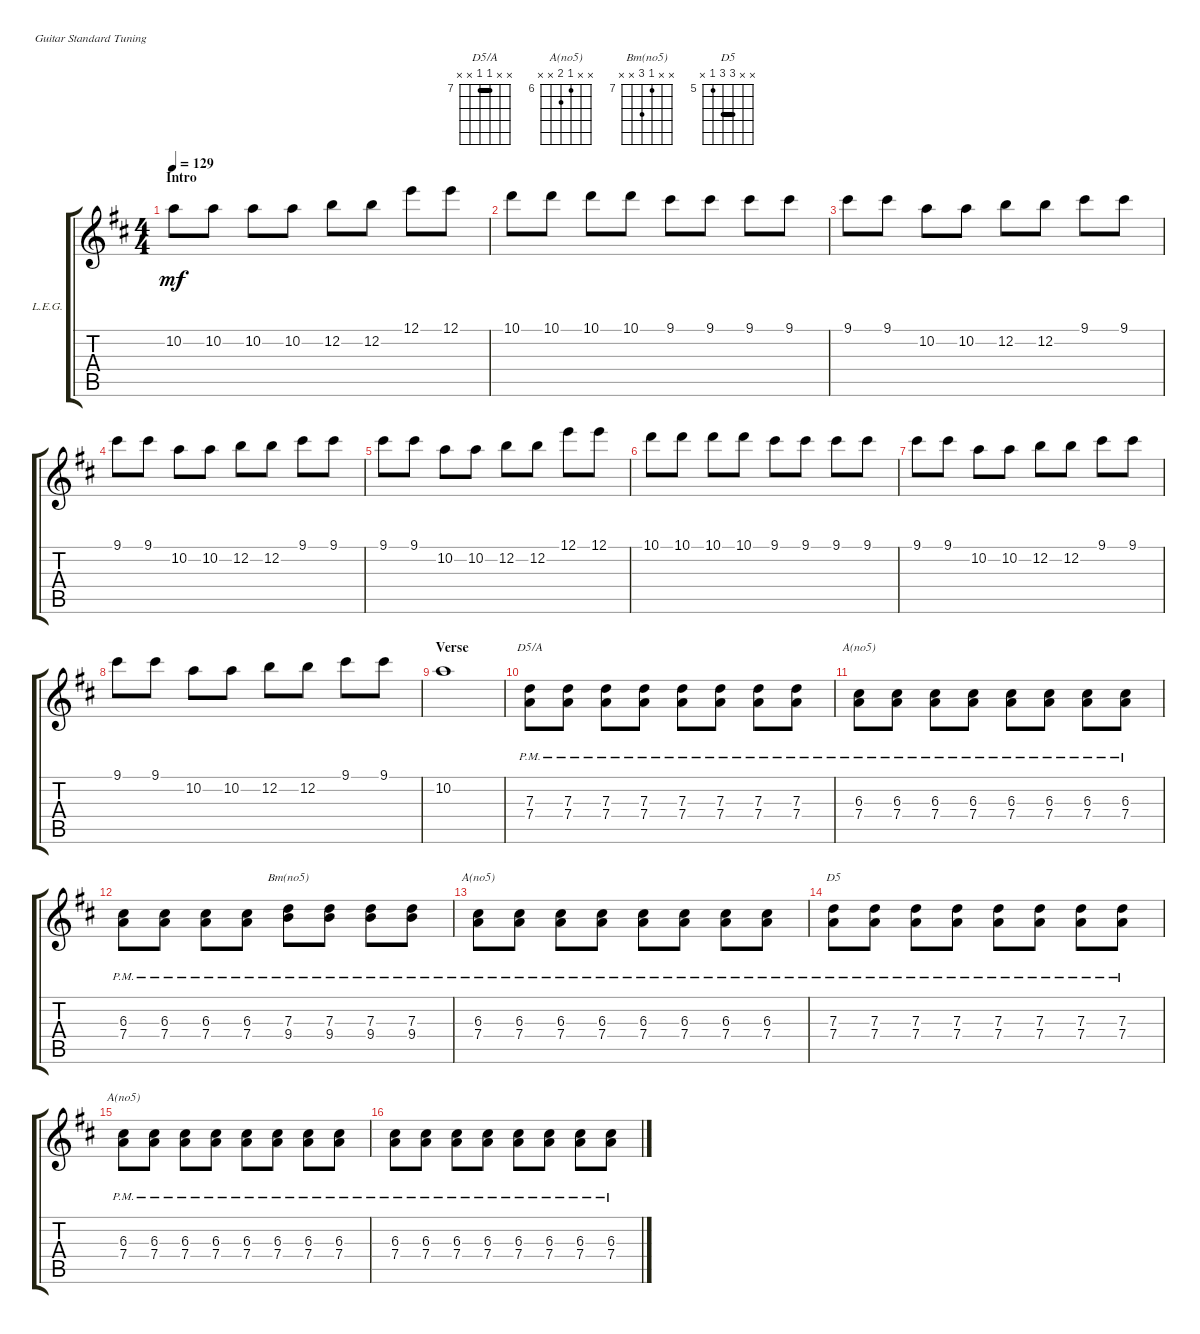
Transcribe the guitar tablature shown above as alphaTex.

\defaultSystemsLayout 4
\bracketExtendMode groupsimilarinstruments
\firstSystemTrackNameOrientation horizontal
\otherSystemsTrackNameOrientation horizontal
\track ("Lead Electric Guitar" "L.E.G.") {instrument distortionguitar}
\staff {score tabs}
\tuning (E4 B3 G3 D3 A2 E2)
\chord ("D5/A" x x 7 7 x x) {firstfret 7 barre 7}
\chord ("A(no5)" x x 6 7 x x) {firstfret 6}
\chord ("Bm(no5)" x x 7 9 x x) {firstfret 7}
\chord ("D5" x x 7 7 5 x) {firstfret 5 barre 7}
\ts (4 4)
\section ("" "Intro")
\tempo 129
\clef g2
\ks d
10.2.8{lyrics (0 "") lyrics (1 "") lyrics (2 "") lyrics (3 "") lyrics (4 "") dy mf instrument distortionguitar} 10.2.8{lyrics (0 "") lyrics (1 "") lyrics (2 "") lyrics (3 "") lyrics (4 "")} 10.2.8{lyrics (0 "") lyrics (1 "") lyrics (2 "") lyrics (3 "") lyrics (4 "")} 10.2.8{lyrics (0 "") lyrics (1 "") lyrics (2 "") lyrics (3 "") lyrics (4 "")} 12.2.8{lyrics (0 "") lyrics (1 "") lyrics (2 "") lyrics (3 "") lyrics (4 "")} 12.2.8{lyrics (0 "") lyrics (1 "") lyrics (2 "") lyrics (3 "") lyrics (4 "")} 12.1.8{lyrics (0 "") lyrics (1 "") lyrics (2 "") lyrics (3 "") lyrics (4 "")} 12.1.8{lyrics (0 "") lyrics (1 "") lyrics (2 "") lyrics (3 "") lyrics (4 "")} |
10.1.8{lyrics (0 "") lyrics (1 "") lyrics (2 "") lyrics (3 "") lyrics (4 "")} 10.1.8{lyrics (0 "") lyrics (1 "") lyrics (2 "") lyrics (3 "") lyrics (4 "")} 10.1.8{lyrics (0 "") lyrics (1 "") lyrics (2 "") lyrics (3 "") lyrics (4 "")} 10.1.8{lyrics (0 "") lyrics (1 "") lyrics (2 "") lyrics (3 "") lyrics (4 "")} 9.1.8{lyrics (0 "") lyrics (1 "") lyrics (2 "") lyrics (3 "") lyrics (4 "")} 9.1.8{lyrics (0 "") lyrics (1 "") lyrics (2 "") lyrics (3 "") lyrics (4 "")} 9.1.8{lyrics (0 "") lyrics (1 "") lyrics (2 "") lyrics (3 "") lyrics (4 "")} 9.1.8{lyrics (0 "") lyrics (1 "") lyrics (2 "") lyrics (3 "") lyrics (4 "")} |
9.1.8{lyrics (0 "") lyrics (1 "") lyrics (2 "") lyrics (3 "") lyrics (4 "")} 9.1.8{lyrics (0 "") lyrics (1 "") lyrics (2 "") lyrics (3 "") lyrics (4 "")} 10.2.8{lyrics (0 "") lyrics (1 "") lyrics (2 "") lyrics (3 "") lyrics (4 "")} 10.2.8{lyrics (0 "") lyrics (1 "") lyrics (2 "") lyrics (3 "") lyrics (4 "")} 12.2.8{lyrics (0 "") lyrics (1 "") lyrics (2 "") lyrics (3 "") lyrics (4 "")} 12.2.8{lyrics (0 "") lyrics (1 "") lyrics (2 "") lyrics (3 "") lyrics (4 "")} 9.1.8{lyrics (0 "") lyrics (1 "") lyrics (2 "") lyrics (3 "") lyrics (4 "")} 9.1.8{lyrics (0 "") lyrics (1 "") lyrics (2 "") lyrics (3 "") lyrics (4 "")} |
9.1.8{lyrics (0 "") lyrics (1 "") lyrics (2 "") lyrics (3 "") lyrics (4 "")} 9.1.8{lyrics (0 "") lyrics (1 "") lyrics (2 "") lyrics (3 "") lyrics (4 "")} 10.2.8{lyrics (0 "") lyrics (1 "") lyrics (2 "") lyrics (3 "") lyrics (4 "")} 10.2.8{lyrics (0 "") lyrics (1 "") lyrics (2 "") lyrics (3 "") lyrics (4 "")} 12.2.8{lyrics (0 "") lyrics (1 "") lyrics (2 "") lyrics (3 "") lyrics (4 "")} 12.2.8{lyrics (0 "") lyrics (1 "") lyrics (2 "") lyrics (3 "") lyrics (4 "")} 9.1.8{lyrics (0 "") lyrics (1 "") lyrics (2 "") lyrics (3 "") lyrics (4 "")} 9.1.8{lyrics (0 "") lyrics (1 "") lyrics (2 "") lyrics (3 "") lyrics (4 "")} |
9.1.8{lyrics (0 "") lyrics (1 "") lyrics (2 "") lyrics (3 "") lyrics (4 "")} 9.1.8{lyrics (0 "") lyrics (1 "") lyrics (2 "") lyrics (3 "") lyrics (4 "")} 10.2.8{lyrics (0 "") lyrics (1 "") lyrics (2 "") lyrics (3 "") lyrics (4 "")} 10.2.8{lyrics (0 "") lyrics (1 "") lyrics (2 "") lyrics (3 "") lyrics (4 "")} 12.2.8{lyrics (0 "") lyrics (1 "") lyrics (2 "") lyrics (3 "") lyrics (4 "")} 12.2.8{lyrics (0 "") lyrics (1 "") lyrics (2 "") lyrics (3 "") lyrics (4 "")} 12.1.8{lyrics (0 "") lyrics (1 "") lyrics (2 "") lyrics (3 "") lyrics (4 "")} 12.1.8{lyrics (0 "") lyrics (1 "") lyrics (2 "") lyrics (3 "") lyrics (4 "")} |
10.1.8{lyrics (0 "") lyrics (1 "") lyrics (2 "") lyrics (3 "") lyrics (4 "")} 10.1.8{lyrics (0 "") lyrics (1 "") lyrics (2 "") lyrics (3 "") lyrics (4 "")} 10.1.8{lyrics (0 "") lyrics (1 "") lyrics (2 "") lyrics (3 "") lyrics (4 "")} 10.1.8{lyrics (0 "") lyrics (1 "") lyrics (2 "") lyrics (3 "") lyrics (4 "")} 9.1.8{lyrics (0 "") lyrics (1 "") lyrics (2 "") lyrics (3 "") lyrics (4 "")} 9.1.8{lyrics (0 "") lyrics (1 "") lyrics (2 "") lyrics (3 "") lyrics (4 "")} 9.1.8{lyrics (0 "") lyrics (1 "") lyrics (2 "") lyrics (3 "") lyrics (4 "")} 9.1.8{lyrics (0 "") lyrics (1 "") lyrics (2 "") lyrics (3 "") lyrics (4 "")} |
9.1.8{lyrics (0 "") lyrics (1 "") lyrics (2 "") lyrics (3 "") lyrics (4 "")} 9.1.8{lyrics (0 "") lyrics (1 "") lyrics (2 "") lyrics (3 "") lyrics (4 "")} 10.2.8{lyrics (0 "") lyrics (1 "") lyrics (2 "") lyrics (3 "") lyrics (4 "")} 10.2.8{lyrics (0 "") lyrics (1 "") lyrics (2 "") lyrics (3 "") lyrics (4 "")} 12.2.8{lyrics (0 "") lyrics (1 "") lyrics (2 "") lyrics (3 "") lyrics (4 "")} 12.2.8{lyrics (0 "") lyrics (1 "") lyrics (2 "") lyrics (3 "") lyrics (4 "")} 9.1.8{lyrics (0 "") lyrics (1 "") lyrics (2 "") lyrics (3 "") lyrics (4 "")} 9.1.8{lyrics (0 "") lyrics (1 "") lyrics (2 "") lyrics (3 "") lyrics (4 "")} |
9.1.8{lyrics (0 "") lyrics (1 "") lyrics (2 "") lyrics (3 "") lyrics (4 "")} 9.1.8{lyrics (0 "") lyrics (1 "") lyrics (2 "") lyrics (3 "") lyrics (4 "")} 10.2.8{lyrics (0 "") lyrics (1 "") lyrics (2 "") lyrics (3 "") lyrics (4 "")} 10.2.8{lyrics (0 "") lyrics (1 "") lyrics (2 "") lyrics (3 "") lyrics (4 "")} 12.2.8{lyrics (0 "") lyrics (1 "") lyrics (2 "") lyrics (3 "") lyrics (4 "")} 12.2.8{lyrics (0 "") lyrics (1 "") lyrics (2 "") lyrics (3 "") lyrics (4 "")} 9.1.8{lyrics (0 "") lyrics (1 "") lyrics (2 "") lyrics (3 "") lyrics (4 "")} 9.1.8{lyrics (0 "") lyrics (1 "") lyrics (2 "") lyrics (3 "") lyrics (4 "")} |
\section ("" "Verse")
10.2.1{lyrics (0 "") lyrics (1 "") lyrics (2 "") lyrics (3 "") lyrics (4 "")} |
(7.4{pm} 7.3{pm}).8{ch "D5/A" lyrics (0 "") lyrics (1 "") lyrics (2 "") lyrics (3 "") lyrics (4 "")} (7.4{pm} 7.3{pm}).8{lyrics (0 "") lyrics (1 "") lyrics (2 "") lyrics (3 "") lyrics (4 "")} (7.4{pm} 7.3{pm}).8{lyrics (0 "") lyrics (1 "") lyrics (2 "") lyrics (3 "") lyrics (4 "")} (7.4{pm} 7.3{pm}).8{lyrics (0 "") lyrics (1 "") lyrics (2 "") lyrics (3 "") lyrics (4 "")} (7.4{pm} 7.3{pm}).8{lyrics (0 "") lyrics (1 "") lyrics (2 "") lyrics (3 "") lyrics (4 "")} (7.4{pm} 7.3{pm}).8{lyrics (0 "") lyrics (1 "") lyrics (2 "") lyrics (3 "") lyrics (4 "")} (7.4{pm} 7.3{pm}).8{lyrics (0 "") lyrics (1 "") lyrics (2 "") lyrics (3 "") lyrics (4 "")} (7.3{pm} 7.4{pm}).8 |
(6.3{pm} 7.4).8{ch "A(no5)" lyrics (0 "") lyrics (1 "") lyrics (2 "") lyrics (3 "") lyrics (4 "")} (7.4{pm} 6.3{pm}).8{lyrics (0 "") lyrics (1 "") lyrics (2 "") lyrics (3 "") lyrics (4 "")} (7.4{pm} 6.3{pm}).8{lyrics (0 "") lyrics (1 "") lyrics (2 "") lyrics (3 "") lyrics (4 "")} (7.4{pm} 6.3{pm}).8{lyrics (0 "") lyrics (1 "") lyrics (2 "") lyrics (3 "") lyrics (4 "")} (7.4{pm} 6.3{pm}).8{lyrics (0 "") lyrics (1 "") lyrics (2 "") lyrics (3 "") lyrics (4 "")} (7.4{pm} 6.3{pm}).8{lyrics (0 "") lyrics (1 "") lyrics (2 "") lyrics (3 "") lyrics (4 "")} (7.4{pm} 6.3{pm}).8{lyrics (0 "") lyrics (1 "") lyrics (2 "") lyrics (3 "") lyrics (4 "")} (7.4{pm} 6.3{pm}).8 |
(7.4{pm} 6.3{pm}).8{lyrics (0 "") lyrics (1 "") lyrics (2 "") lyrics (3 "") lyrics (4 "")} (7.4{pm} 6.3{pm}).8{lyrics (0 "") lyrics (1 "") lyrics (2 "") lyrics (3 "") lyrics (4 "")} (7.4{pm} 6.3{pm}).8{lyrics (0 "") lyrics (1 "") lyrics (2 "") lyrics (3 "") lyrics (4 "")} (6.3{pm} 7.4{pm}).8{lyrics (0 "") lyrics (1 "") lyrics (2 "") lyrics (3 "") lyrics (4 "")} (7.3{pm} 9.4{pm}).8{ch "Bm(no5)" lyrics (0 "") lyrics (1 "") lyrics (2 "") lyrics (3 "") lyrics (4 "")} (7.3{pm} 9.4{pm}).8{lyrics (0 "") lyrics (1 "") lyrics (2 "") lyrics (3 "") lyrics (4 "")} (7.3{pm} 9.4{pm}).8{lyrics (0 "") lyrics (1 "") lyrics (2 "") lyrics (3 "") lyrics (4 "")} (7.3{pm} 9.4{pm}).8{lyrics (0 "") lyrics (1 "") lyrics (2 "") lyrics (3 "") lyrics (4 "")} |
(7.4{pm} 6.3{pm}).8{ch "A(no5)" lyrics (0 "") lyrics (1 "") lyrics (2 "") lyrics (3 "") lyrics (4 "")} (7.4{pm} 6.3{pm}).8{lyrics (0 "") lyrics (1 "") lyrics (2 "") lyrics (3 "") lyrics (4 "")} (7.4{pm} 6.3{pm}).8{lyrics (0 "") lyrics (1 "") lyrics (2 "") lyrics (3 "") lyrics (4 "")} (7.4{pm} 6.3{pm}).8{lyrics (0 "") lyrics (1 "") lyrics (2 "") lyrics (3 "") lyrics (4 "")} (7.4{pm} 6.3{pm}).8{lyrics (0 "") lyrics (1 "") lyrics (2 "") lyrics (3 "") lyrics (4 "")} (7.4{pm} 6.3{pm}).8{lyrics (0 "") lyrics (1 "") lyrics (2 "") lyrics (3 "") lyrics (4 "")} (7.4{pm} 6.3{pm}).8{lyrics (0 "") lyrics (1 "") lyrics (2 "") lyrics (3 "") lyrics (4 "")} (6.3{pm} 7.4{pm}).8 |
(7.3{pm} 7.4{pm}).8{ch "D5" lyrics (0 "") lyrics (1 "") lyrics (2 "") lyrics (3 "") lyrics (4 "")} (7.3{pm} 7.4{pm}).8{lyrics (0 "") lyrics (1 "") lyrics (2 "") lyrics (3 "") lyrics (4 "")} (7.3{pm} 7.4{pm}).8{lyrics (0 "") lyrics (1 "") lyrics (2 "") lyrics (3 "") lyrics (4 "")} (7.4{pm} 7.3{pm}).8{lyrics (0 "") lyrics (1 "") lyrics (2 "") lyrics (3 "") lyrics (4 "")} (7.3{pm} 7.4{pm}).8{lyrics (0 "") lyrics (1 "") lyrics (2 "") lyrics (3 "") lyrics (4 "")} (7.4{pm} 7.3{pm}).8{lyrics (0 "") lyrics (1 "") lyrics (2 "") lyrics (3 "") lyrics (4 "")} (7.3{pm} 7.4{pm}).8{lyrics (0 "") lyrics (1 "") lyrics (2 "") lyrics (3 "") lyrics (4 "")} (7.4{pm} 7.3{pm}).8{lyrics (0 "") lyrics (1 "") lyrics (2 "") lyrics (3 "") lyrics (4 "")} |
(7.4{pm} 6.3{pm}).8{ch "A(no5)" lyrics (0 "") lyrics (1 "") lyrics (2 "") lyrics (3 "") lyrics (4 "")} (7.4{pm} 6.3{pm}).8{lyrics (0 "") lyrics (1 "") lyrics (2 "") lyrics (3 "") lyrics (4 "")} (7.4{pm} 6.3{pm}).8{lyrics (0 "") lyrics (1 "") lyrics (2 "") lyrics (3 "") lyrics (4 "")} (7.4{pm} 6.3{pm}).8{lyrics (0 "") lyrics (1 "") lyrics (2 "") lyrics (3 "") lyrics (4 "")} (7.4{pm} 6.3{pm}).8{lyrics (0 "") lyrics (1 "") lyrics (2 "") lyrics (3 "") lyrics (4 "")} (7.4{pm} 6.3{pm}).8{lyrics (0 "") lyrics (1 "") lyrics (2 "") lyrics (3 "") lyrics (4 "")} (7.4{pm} 6.3{pm}).8{lyrics (0 "") lyrics (1 "") lyrics (2 "") lyrics (3 "") lyrics (4 "")} (7.4{pm} 6.3{pm}).8{lyrics (0 "") lyrics (1 "") lyrics (2 "") lyrics (3 "") lyrics (4 "")} |
(7.4{pm} 6.3{pm}).8{lyrics (0 "") lyrics (1 "") lyrics (2 "") lyrics (3 "") lyrics (4 "")} (7.4{pm} 6.3{pm}).8{lyrics (0 "") lyrics (1 "") lyrics (2 "") lyrics (3 "") lyrics (4 "")} (7.4{pm} 6.3{pm}).8{lyrics (0 "") lyrics (1 "") lyrics (2 "") lyrics (3 "") lyrics (4 "")} (7.4{pm} 6.3{pm}).8{lyrics (0 "") lyrics (1 "") lyrics (2 "") lyrics (3 "") lyrics (4 "")} (7.4{pm} 6.3{pm}).8{lyrics (0 "") lyrics (1 "") lyrics (2 "") lyrics (3 "") lyrics (4 "")} (7.4{pm} 6.3{pm}).8{lyrics (0 "") lyrics (1 "") lyrics (2 "") lyrics (3 "") lyrics (4 "")} (7.4{pm} 6.3{pm}).8{lyrics (0 "") lyrics (1 "") lyrics (2 "") lyrics (3 "") lyrics (4 "")} (7.4{pm} 6.3{pm}).8{lyrics (0 "") lyrics (1 "") lyrics (2 "") lyrics (3 "") lyrics (4 "")}
